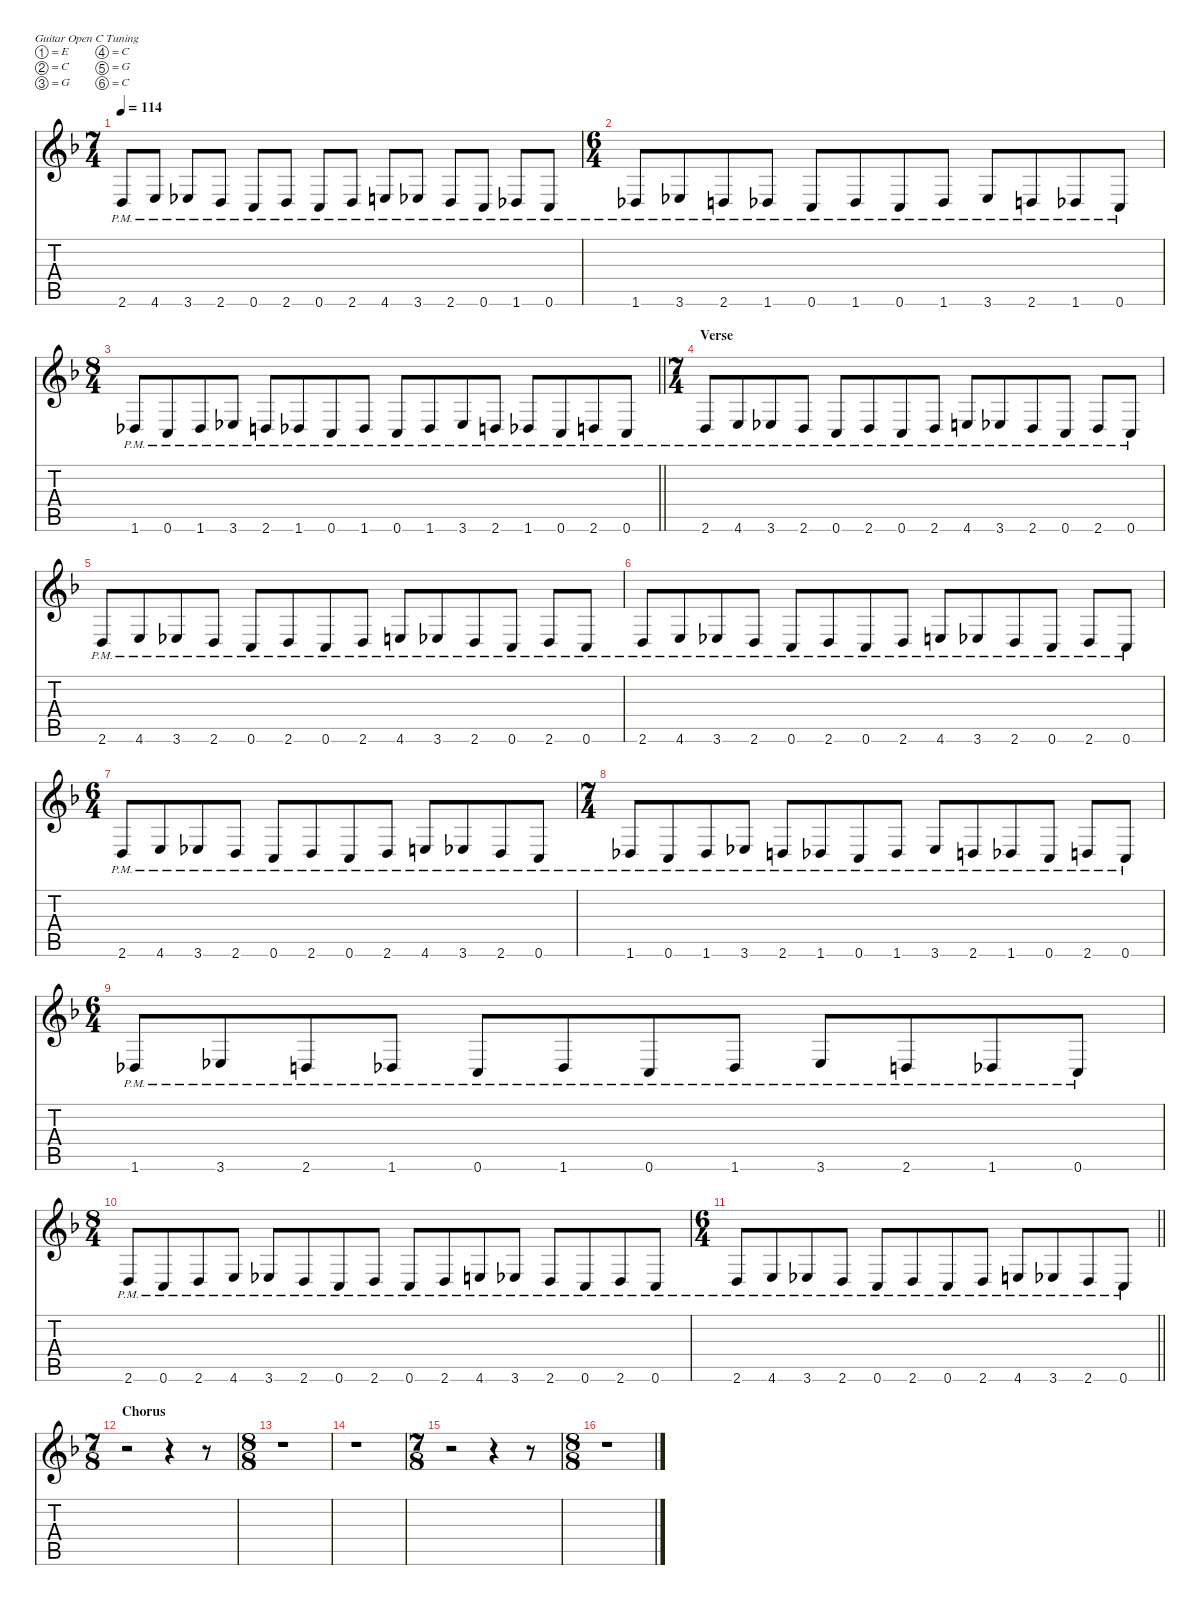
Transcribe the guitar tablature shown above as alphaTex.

\defaultSystemsLayout 4
\hideDynamics
\bracketExtendMode nobrackets
\singleTrackTrackNamePolicy hidden
\multiTrackTrackNamePolicy hidden
\firstSystemTrackNameMode fullname
\otherSystemsTrackNameOrientation horizontal
\track ("GTR Overd 3-hid" "od.guit.") {instrument overdrivenguitar}
\staff {score tabs}
\tuning (E4 C4 G3 C3 G2 C2)
\ts (7 4)
\tempo 114
\clef g2
\ks dminor
2.6{pm acc forcenatural}.8{dy f} 4.6{pm acc forcenatural}.8 3.6{pm acc b}.8 2.6{pm acc forcenatural}.8 0.6{pm acc forcenatural}.8 2.6{pm acc forcenatural}.8 0.6{pm acc forcenatural}.8 2.6{pm acc forcenatural}.8 4.6{pm acc forcenatural}.8 3.6{pm acc b}.8 2.6{pm acc forcenatural}.8 0.6{pm acc forcenatural}.8 1.6{pm acc b}.8 0.6{pm acc forcenatural}.8 |
\ts (6 4)
\beaming (8 4 4 4 4)
1.6{pm acc b}.8 3.6{pm acc b}.8 2.6{pm acc forcenatural}.8 1.6{pm acc b}.8 0.6{pm acc forcenatural}.8 1.6{pm acc b}.8 0.6{pm acc forcenatural}.8 1.6{pm acc b}.8 3.6{pm acc b}.8 2.6{pm acc forcenatural}.8 1.6{pm acc b}.8 0.6{pm acc forcenatural}.8 |
\ts (8 4)
\beaming (8 4 4 4 4)
\barLineRight lightlight
1.6{pm acc b}.8 0.6{pm acc forcenatural}.8 1.6{pm acc b}.8 3.6{pm acc b}.8 2.6{pm acc forcenatural}.8 1.6{pm acc b}.8 0.6{pm acc forcenatural}.8 1.6{pm acc b}.8 0.6{pm acc forcenatural}.8 1.6{pm acc b}.8 3.6{pm acc b}.8 2.6{pm acc forcenatural}.8 1.6{pm acc b}.8 0.6{pm acc forcenatural}.8 2.6{pm acc forcenatural}.8 0.6{pm acc forcenatural}.8 |
\ts (7 4)
\beaming (8 4 4 4 4)
\section ("" "Verse")
2.6{pm acc forcenatural}.8 4.6{pm acc forcenatural}.8 3.6{pm acc b}.8 2.6{pm acc forcenatural}.8 0.6{pm acc forcenatural}.8 2.6{pm acc forcenatural}.8 0.6{pm acc forcenatural}.8 2.6{pm acc forcenatural}.8 4.6{pm acc forcenatural}.8 3.6{pm acc b}.8 2.6{pm acc forcenatural}.8 0.6{pm acc forcenatural}.8 2.6{pm acc forcenatural}.8 0.6{pm acc forcenatural}.8 |
2.6{pm acc forcenatural}.8 4.6{pm acc forcenatural}.8 3.6{pm acc b}.8 2.6{pm acc forcenatural}.8 0.6{pm acc forcenatural}.8 2.6{pm acc forcenatural}.8 0.6{pm acc forcenatural}.8 2.6{pm acc forcenatural}.8 4.6{pm acc forcenatural}.8 3.6{pm acc b}.8 2.6{pm acc forcenatural}.8 0.6{pm acc forcenatural}.8 2.6{pm acc forcenatural}.8 0.6{pm acc forcenatural}.8 |
2.6{pm acc forcenatural}.8 4.6{pm acc forcenatural}.8 3.6{pm acc b}.8 2.6{pm acc forcenatural}.8 0.6{pm acc forcenatural}.8 2.6{pm acc forcenatural}.8 0.6{pm acc forcenatural}.8 2.6{pm acc forcenatural}.8 4.6{pm acc forcenatural}.8 3.6{pm acc b}.8 2.6{pm acc forcenatural}.8 0.6{pm acc forcenatural}.8 2.6{pm acc forcenatural}.8 0.6{pm acc forcenatural}.8 |
\ts (6 4)
\beaming (8 4 4 4 4)
2.6{pm acc forcenatural}.8 4.6{pm acc forcenatural}.8 3.6{pm acc b}.8 2.6{pm acc forcenatural}.8 0.6{pm acc forcenatural}.8 2.6{pm acc forcenatural}.8 0.6{pm acc forcenatural}.8 2.6{pm acc forcenatural}.8 4.6{pm acc forcenatural}.8 3.6{pm acc b}.8 2.6{pm acc forcenatural}.8 0.6{pm acc forcenatural}.8 |
\ts (7 4)
\beaming (8 4 4 4 4)
1.6{pm acc b}.8 0.6{pm acc forcenatural}.8 1.6{pm acc b}.8 3.6{pm acc b}.8 2.6{pm acc forcenatural}.8 1.6{pm acc b}.8 0.6{pm acc forcenatural}.8 1.6{pm acc b}.8 3.6{pm acc b}.8 2.6{pm acc forcenatural}.8 1.6{pm acc b}.8 0.6{pm acc forcenatural}.8 2.6{pm acc forcenatural}.8 0.6{pm acc forcenatural}.8 |
\ts (6 4)
\beaming (8 4 4 4 4)
1.6{pm acc b}.8 3.6{pm acc b}.8 2.6{pm acc forcenatural}.8 1.6{pm acc b}.8 0.6{pm acc forcenatural}.8 1.6{pm acc b}.8 0.6{pm acc forcenatural}.8 1.6{pm acc b}.8 3.6{pm acc b}.8 2.6{pm acc forcenatural}.8 1.6{pm acc b}.8 0.6{pm acc forcenatural}.8 |
\ts (8 4)
\beaming (8 4 4 4 4)
2.6{pm acc forcenatural}.8 0.6{pm acc forcenatural}.8 2.6{pm acc forcenatural}.8 4.6{pm acc forcenatural}.8 3.6{pm acc b}.8 2.6{pm acc forcenatural}.8 0.6{pm acc forcenatural}.8 2.6{pm acc forcenatural}.8 0.6{pm acc forcenatural}.8 2.6{pm acc forcenatural}.8 4.6{pm acc forcenatural}.8 3.6{pm acc b}.8 2.6{pm acc forcenatural}.8 0.6{pm acc forcenatural}.8 2.6{pm acc forcenatural}.8 0.6{pm acc forcenatural}.8 |
\ts (6 4)
\beaming (8 4 4 4 4)
\barLineRight lightlight
2.6{pm acc forcenatural}.8 4.6{pm acc forcenatural}.8 3.6{pm acc b}.8 2.6{pm acc forcenatural}.8 0.6{pm acc forcenatural}.8 2.6{pm acc forcenatural}.8 0.6{pm acc forcenatural}.8 2.6{pm acc forcenatural}.8 4.6{pm acc forcenatural}.8 3.6{pm acc b}.8 2.6{pm acc forcenatural}.8 0.6{pm acc forcenatural}.8 |
\ts (7 8)
\beaming (8 4 4 4 4)
\section ("" "Chorus")
r.2 r.4 r.8 |
\ts (8 8)
\beaming (8 4 4 4 4)
r.1 |
r.1 |
\ts (7 8)
\beaming (8 4 4 4 4)
r.2 r.4 r.8 |
\ts (8 8)
\beaming (8 4 4 4 4)
r.1
